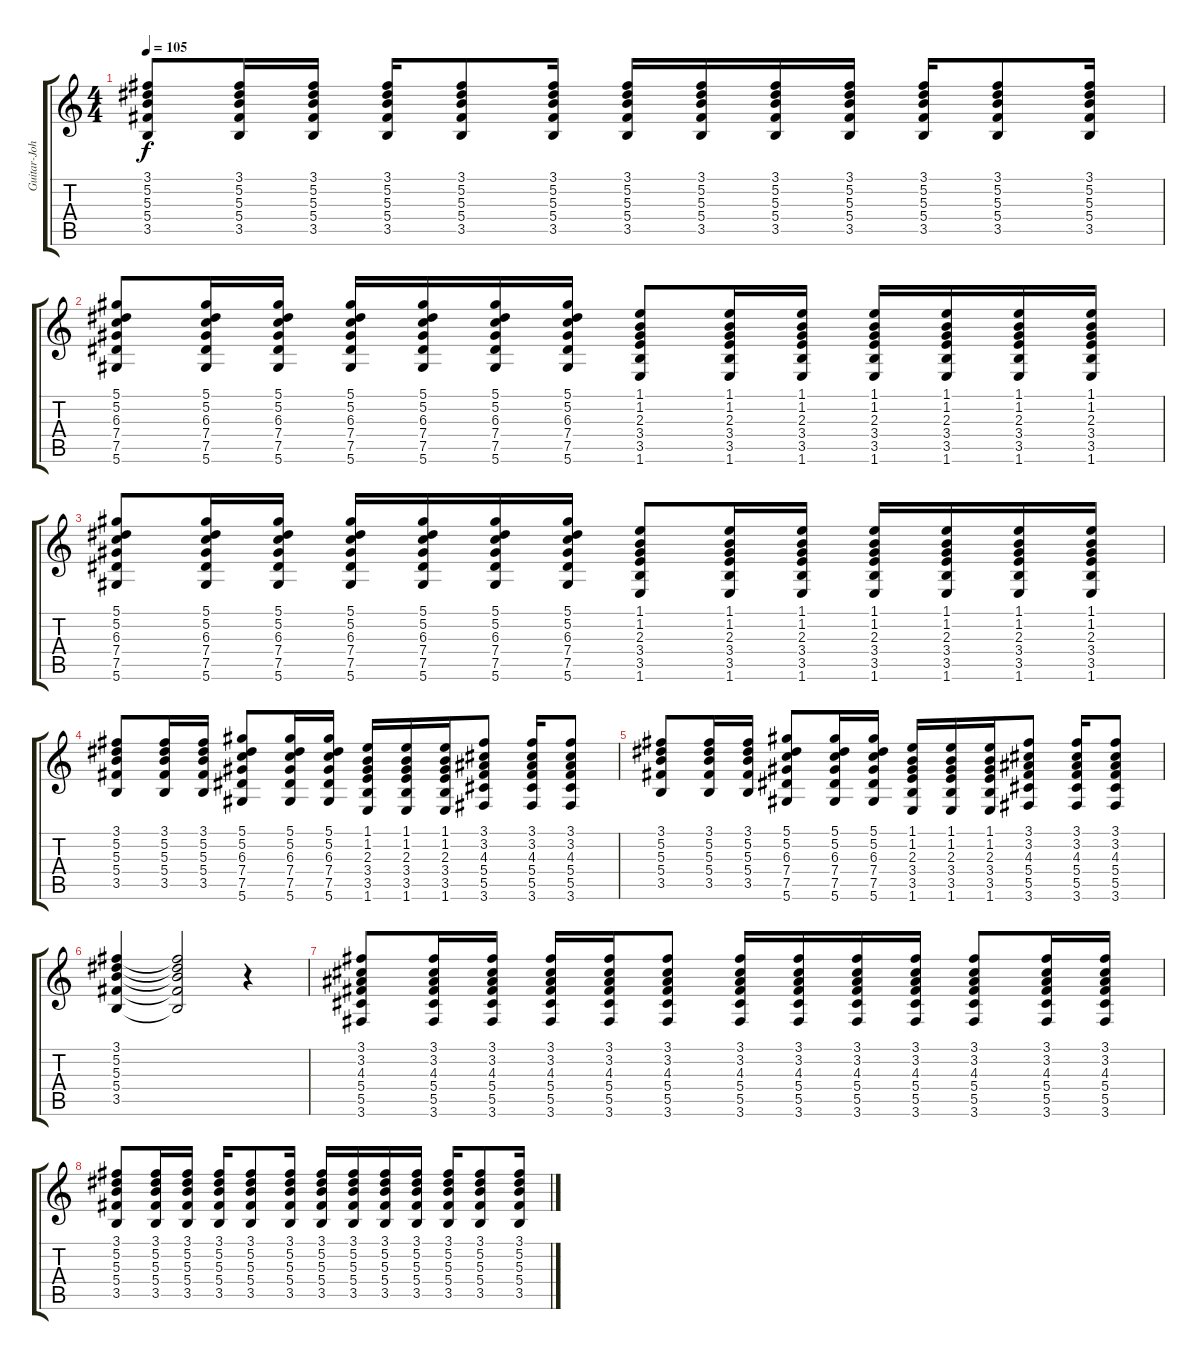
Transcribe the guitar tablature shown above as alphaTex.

\track ("Guitar-Johnny Ramone" "Guitar-Joh") {instrument distortionguitar}
\staff {score tabs}
\tuning (Eb4 Bb3 Gb3 Db3 Ab2 Eb2) {hide}
\ts (4 4)
\tempo 105
\clef g2
\ks c
(3.1 5.2 5.3 5.4 3.5).8{dy f} (3.1 5.2 5.3 5.4 3.5).16 (3.1 5.2 5.3 5.4 3.5).16 (3.1 5.2 5.3 5.4 3.5).16 (3.1 5.2 5.3 5.4 3.5).8 (3.1 5.2 5.3 5.4 3.5).16 (3.1 5.2 5.3 5.4 3.5).16 (3.1 5.2 5.3 5.4 3.5).16 (3.1 5.2 5.3 5.4 3.5).16 (3.1 5.2 5.3 5.4 3.5).16 (3.1 5.2 5.3 5.4 3.5).16 (3.1 5.2 5.3 5.4 3.5).8 (3.1 5.2 5.3 5.4 3.5).16 |
(5.1 5.2 6.3 7.4 7.5 5.6).8 (5.1 5.2 6.3 7.4 7.5 5.6).16 (5.1 5.2 6.3 7.4 7.5 5.6).16 (5.1 5.2 6.3 7.4 7.5 5.6).16 (5.1 5.2 6.3 7.4 7.5 5.6).16 (5.1 5.2 6.3 7.4 7.5 5.6).16 (5.1 5.2 6.3 7.4 7.5 5.6).16 (1.1 1.2 2.3 3.4 3.5 1.6).8 (1.1 1.2 2.3 3.4 3.5 1.6).16 (1.1 1.2 2.3 3.4 3.5 1.6).16 (1.1 1.2 2.3 3.4 3.5 1.6).16 (1.1 1.2 2.3 3.4 3.5 1.6).16 (1.1 1.2 2.3 3.4 3.5 1.6).16 (1.1 1.2 2.3 3.4 3.5 1.6).16 |
(5.1 5.2 6.3 7.4 7.5 5.6).8 (5.1 5.2 6.3 7.4 7.5 5.6).16 (5.1 5.2 6.3 7.4 7.5 5.6).16 (5.1 5.2 6.3 7.4 7.5 5.6).16 (5.1 5.2 6.3 7.4 7.5 5.6).16 (5.1 5.2 6.3 7.4 7.5 5.6).16 (5.1 5.2 6.3 7.4 7.5 5.6).16 (1.1 1.2 2.3 3.4 3.5 1.6).8 (1.1 1.2 2.3 3.4 3.5 1.6).16 (1.1 1.2 2.3 3.4 3.5 1.6).16 (1.1 1.2 2.3 3.4 3.5 1.6).16 (1.1 1.2 2.3 3.4 3.5 1.6).16 (1.1 1.2 2.3 3.4 3.5 1.6).16 (1.1 1.2 2.3 3.4 3.5 1.6).16 |
(3.1 5.2 5.3 5.4 3.5).8 (3.1 5.2 5.3 5.4 3.5).16 (3.1 5.2 5.3 5.4 3.5).16 (5.1 5.2 6.3 7.4 7.5 5.6).8 (5.1 5.2 6.3 7.4 7.5 5.6).16 (5.1 5.2 6.3 7.4 7.5 5.6).16 (1.1 1.2 2.3 3.4 3.5 1.6).16 (1.1 1.2 2.3 3.4 3.5 1.6).16 (1.1 1.2 2.3 3.4 3.5 1.6).16 (3.1 3.2 4.3 5.4 5.5 3.6).8 (3.1 3.2 4.3 5.4 5.5 3.6).16 (3.1 3.2 4.3 5.4 5.5 3.6).8 |
(3.1 5.2 5.3 5.4 3.5).8 (3.1 5.2 5.3 5.4 3.5).16 (3.1 5.2 5.3 5.4 3.5).16 (5.1 5.2 6.3 7.4 7.5 5.6).8 (5.1 5.2 6.3 7.4 7.5 5.6).16 (5.1 5.2 6.3 7.4 7.5 5.6).16 (1.1 1.2 2.3 3.4 3.5 1.6).16 (1.1 1.2 2.3 3.4 3.5 1.6).16 (1.1 1.2 2.3 3.4 3.5 1.6).16 (3.1 3.2 4.3 5.4 5.5 3.6).8 (3.1 3.2 4.3 5.4 5.5 3.6).16 (3.1 3.2 4.3 5.4 5.5 3.6).8 |
(3.1 5.2 5.3 5.4 3.5).4 (3.1{t} 5.2{t} 5.3{t} 5.4{t} 3.5{t}).2 r.4 |
(3.1 3.2 4.3 5.4 5.5 3.6).8 (3.1 3.2 4.3 5.4 5.5 3.6).16 (3.1 3.2 4.3 5.4 5.5 3.6).16 (3.1 3.2 4.3 5.4 5.5 3.6).16 (3.1 3.2 4.3 5.4 5.5 3.6).16 (3.1 3.2 4.3 5.4 5.5 3.6).8 (3.1 3.2 4.3 5.4 5.5 3.6).16 (3.1 3.2 4.3 5.4 5.5 3.6).16 (3.1 3.2 4.3 5.4 5.5 3.6).16 (3.1 3.2 4.3 5.4 5.5 3.6).16 (3.1 3.2 4.3 5.4 5.5 3.6).8 (3.1 3.2 4.3 5.4 5.5 3.6).16 (3.1 3.2 4.3 5.4 5.5 3.6).16 |
(3.1 5.2 5.3 5.4 3.5).8 (3.1 5.2 5.3 5.4 3.5).16 (3.1 5.2 5.3 5.4 3.5).16 (3.1 5.2 5.3 5.4 3.5).16 (3.1 5.2 5.3 5.4 3.5).8 (3.1 5.2 5.3 5.4 3.5).16 (3.1 5.2 5.3 5.4 3.5).16 (3.1 5.2 5.3 5.4 3.5).16 (3.1 5.2 5.3 5.4 3.5).16 (3.1 5.2 5.3 5.4 3.5).16 (3.1 5.2 5.3 5.4 3.5).16 (3.1 5.2 5.3 5.4 3.5).8 (3.1 5.2 5.3 5.4 3.5).16
